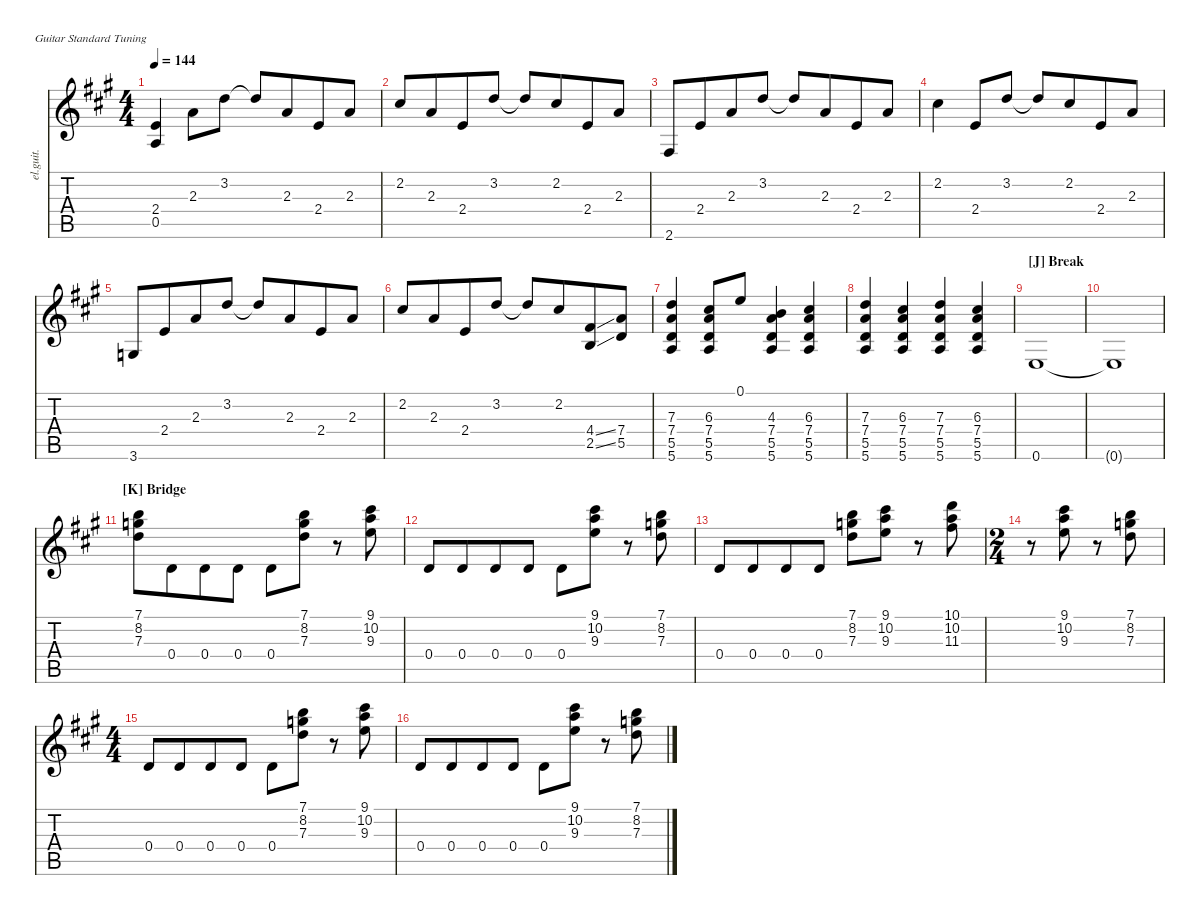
\defaultSystemsLayout 4
\hideDynamics
\bracketExtendMode nobrackets
\track ("E.Guitar II (Right)" "el.guit.") {instrument distortionguitar}
\staff {score tabs}
\tuning (E4 B3 G3 D3 A2 E2)
\ts (4 4)
\tempo 144
\clef g2
\ks a
(0.5{acc forcenatural} 2.4{acc forcenatural}).4{dy mf beam Up} 2.3{acc forcenatural}.8{beam Down} 3.2{acc forcenatural}.8{beam Down} 3.2{t acc forcenatural}.8{beam Up} 2.3{acc forcenatural}.8{beam Up beam merge} 2.4{acc forcenatural}.8{beam Up} 2.3{acc forcenatural}.8{beam Up} |
2.2{acc #}.8{beam Up} 2.3{acc forcenatural}.8{beam Up beam merge} 2.4{acc forcenatural}.8{beam Up} 3.2{acc forcenatural}.8{beam Up} 3.2{t acc forcenatural}.8{beam Up} 2.2{acc #}.8{beam Up beam merge} 2.4{acc forcenatural}.8{beam Up} 2.3{acc forcenatural}.8{beam Up} |
2.6{acc #}.8{beam Up} 2.4{acc forcenatural}.8{beam Up beam merge} 2.3{acc forcenatural}.8{beam Up} 3.2{acc forcenatural}.8{beam Up} 3.2{t acc forcenatural}.8{beam Up} 2.3{acc forcenatural}.8{beam Up beam merge} 2.4{acc forcenatural}.8{beam Up} 2.3{acc forcenatural}.8{beam Up} |
2.2{acc #}.4{beam Down} 2.4{acc forcenatural}.8{beam Up} 3.2{acc forcenatural}.8{beam Up} 3.2{t acc forcenatural}.8{beam Up} 2.2{acc #}.8{beam Up beam merge} 2.4{acc forcenatural}.8{beam Up} 2.3{acc forcenatural}.8{beam Up} |
3.6{acc forcenatural}.8{beam Up} 2.4{acc forcenatural}.8{beam Up beam merge} 2.3{acc forcenatural}.8{beam Up} 3.2{acc forcenatural}.8{beam Up} 3.2{t acc forcenatural}.8{beam Up} 2.3{acc forcenatural}.8{beam Up beam merge} 2.4{acc forcenatural}.8{beam Up} 2.3{acc forcenatural}.8{beam Up} |
2.2{acc #}.8{beam Up} 2.3{acc forcenatural}.8{beam Up beam merge} 2.4{acc forcenatural}.8{beam Up} 3.2{acc forcenatural}.8{beam Up} 3.2{t acc forcenatural}.8{beam Up} 2.2{acc #}.8{beam Up beam merge} (2.5{ss acc forcenatural} 4.4{ss acc #}).8{beam Up} (5.5{acc forcenatural} 7.4{acc forcenatural}).8{beam Up} |
(5.6{acc forcenatural} 5.5{acc forcenatural} 7.4{acc forcenatural} 7.3{acc forcenatural}).4{beam Up} (5.6{acc forcenatural} 5.5{acc forcenatural} 7.4{acc forcenatural} 6.3{acc #}).8{beam Up} 0.1{acc forcenatural}.8{beam Up} (5.6{acc forcenatural} 5.5{acc forcenatural} 7.4{acc forcenatural} 4.3{acc forcenatural}).4{beam Up} (5.6{acc forcenatural} 5.5{acc forcenatural} 7.4{acc forcenatural} 6.3{acc #}).4{beam Up} |
(5.6{acc forcenatural} 5.5{acc forcenatural} 7.4{acc forcenatural} 7.3{acc forcenatural}).4{beam Up} (5.6{acc forcenatural} 5.5{acc forcenatural} 7.4{acc forcenatural} 6.3{acc #}).4{beam Up} (5.6{acc forcenatural} 5.5{acc forcenatural} 7.4{acc forcenatural} 7.3{acc forcenatural}).4{beam Up} (5.6{acc forcenatural} 5.5{acc forcenatural} 7.4{acc forcenatural} 6.3{acc #}).4{beam Up} |
\section ("J" "Break")
0.6{acc forcenatural}.1{instrument distortionguitar beam Up} |
0.6{t acc forcenatural}.1{beam Up} |
\section ("K" "Bridge")
(7.1{acc forcenatural} 8.2{acc forcenatural} 7.3{acc forcenatural}).8{beam Down} 0.4{acc forcenatural}.8{beam Down beam merge} 0.4{acc forcenatural}.8{beam Down} 0.4{acc forcenatural}.8{beam Down} 0.4{acc forcenatural}.8{beam Down} (7.1{acc forcenatural} 8.2{acc forcenatural} 7.3{acc forcenatural}).8{beam Down} r.8{beam Down} (9.3{acc forcenatural} 10.2{acc forcenatural} 9.1{acc #}).8{beam Down} |
0.4{acc forcenatural}.8{beam Up beam merge} 0.4{acc forcenatural}.8{beam Up beam merge} 0.4{acc forcenatural}.8{beam Up} 0.4{acc forcenatural}.8{beam Up} 0.4{acc forcenatural}.8{beam Down} (9.1{acc #} 10.2{acc forcenatural} 9.3{acc forcenatural}).8{beam Down} r.8{beam Down} (7.3{acc forcenatural} 8.2{acc forcenatural} 7.1{acc forcenatural}).8{beam Down} |
0.4{acc forcenatural}.8{beam Up beam merge} 0.4{acc forcenatural}.8{beam Up beam merge} 0.4{acc forcenatural}.8{beam Up} 0.4{acc forcenatural}.8{beam Up} (7.1{acc forcenatural} 8.2{acc forcenatural} 7.3{acc forcenatural}).8{beam Down} (9.1{acc #} 10.2{acc forcenatural} 9.3{acc forcenatural}).8{beam Down} r.8{beam Down} (11.3{acc #} 10.2{acc forcenatural} 10.1{acc forcenatural}).8{beam Down} |
\ts (2 4)
\beaming (8 2 2)
r.8{beam Down} (9.3{acc forcenatural} 10.2{acc forcenatural} 9.1{acc #}).8{beam Down} r.8{beam Down} (7.3{acc forcenatural} 8.2{acc forcenatural} 7.1{acc forcenatural}).8{beam Down} |
\ts (4 4)
\beaming (8 2 2 2 2)
0.4{acc forcenatural}.8{beam Up} 0.4{acc forcenatural}.8{beam Up beam merge} 0.4{acc forcenatural}.8{beam Up} 0.4{acc forcenatural}.8{beam Up} 0.4{acc forcenatural}.8{beam Down} (7.1{acc forcenatural} 8.2{acc forcenatural} 7.3{acc forcenatural}).8{beam Down} r.8{beam Down} (9.3{acc forcenatural} 10.2{acc forcenatural} 9.1{acc #}).8{beam Down} |
0.4{acc forcenatural}.8{beam Up beam merge} 0.4{acc forcenatural}.8{beam Up beam merge} 0.4{acc forcenatural}.8{beam Up} 0.4{acc forcenatural}.8{beam Up} 0.4{acc forcenatural}.8{beam Down} (9.1{acc #} 10.2{acc forcenatural} 9.3{acc forcenatural}).8{beam Down} r.8{beam Down} (7.3{acc forcenatural} 8.2{acc forcenatural} 7.1{acc forcenatural}).8{beam Down}
